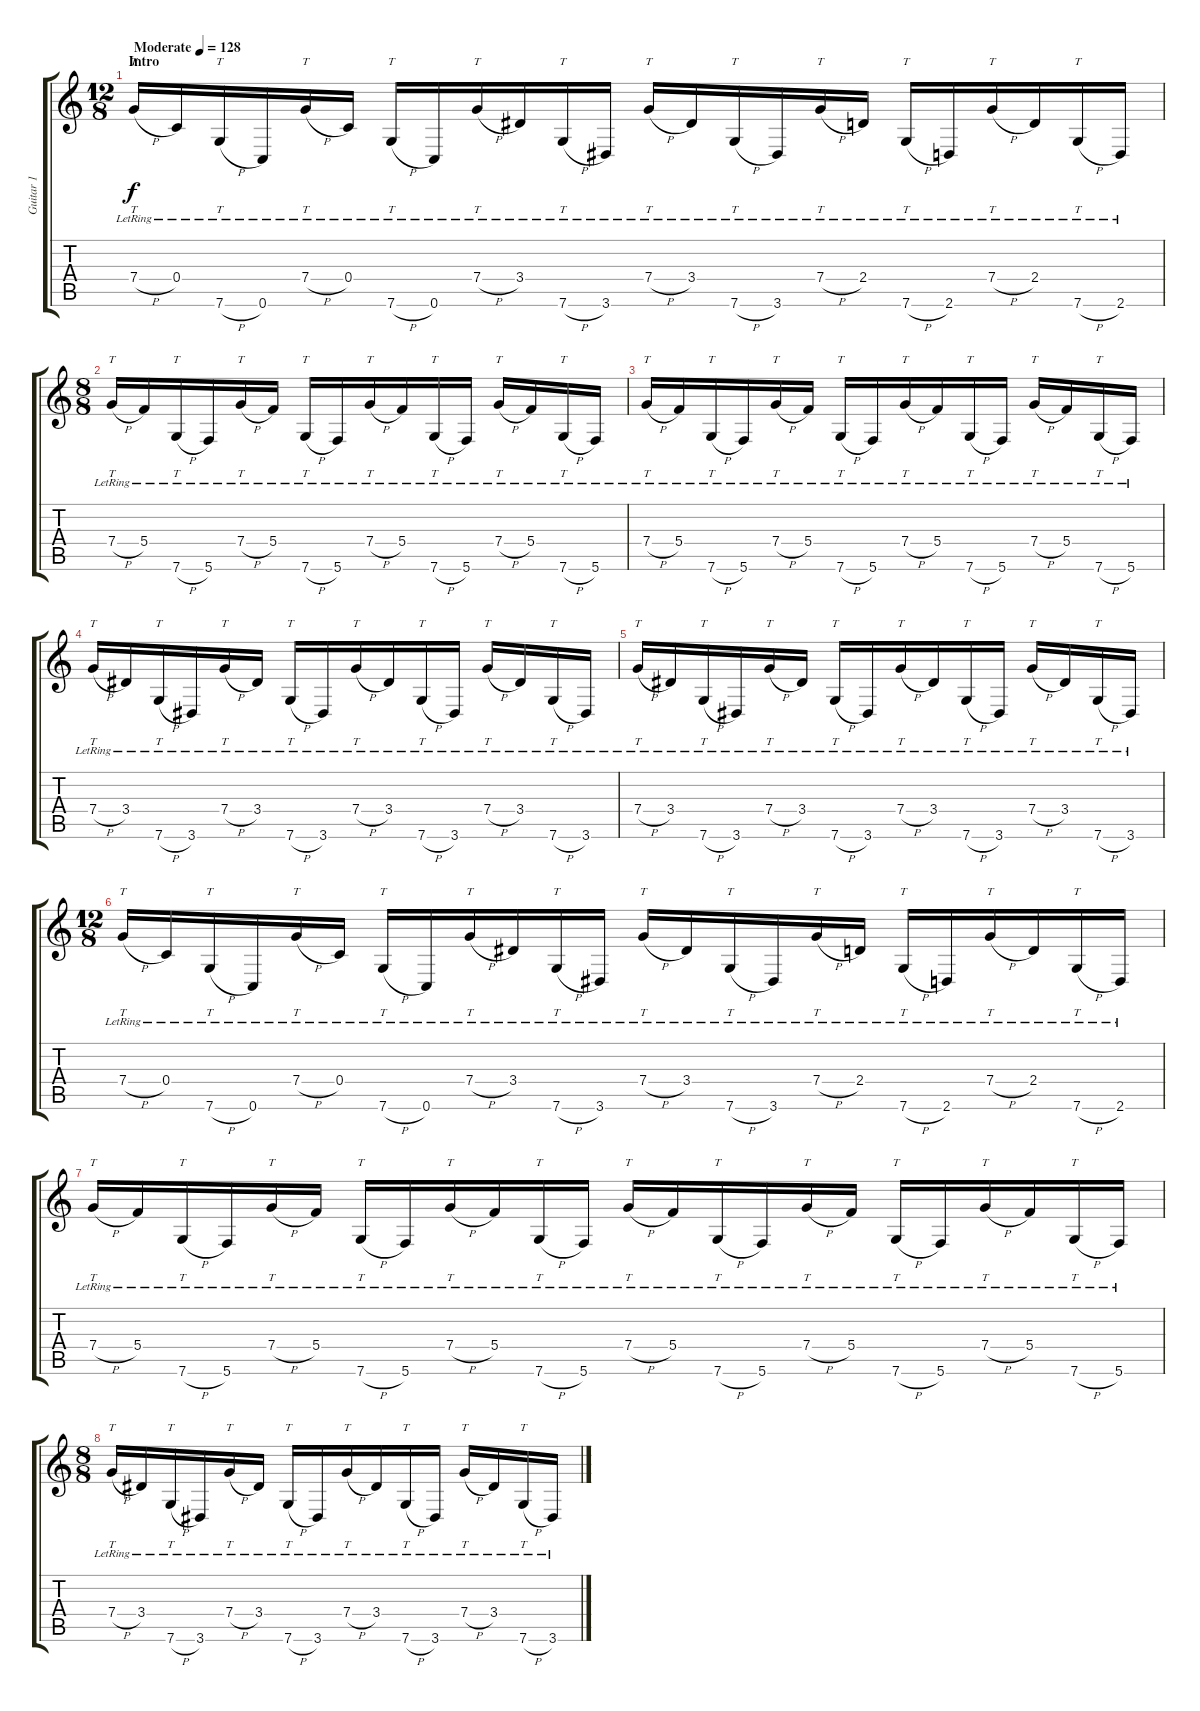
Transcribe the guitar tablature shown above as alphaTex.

\track ("Guitar 1" "Guitar 1") {instrument electricguitarjazz}
\staff {score tabs}
\tuning (D4 A3 F3 C3 G2 C2) {hide}
\ts (12 8)
\section ("" "Intro")
\tempo (128 "Moderate")
\clef g2
\ks c
7.4{h lr}.16{tt dy f instrument electricguitarjazz} 0.4{lr}.16 7.6{h lr}.16{tt} 0.6{lr}.16 7.4{h lr}.16{tt} 0.4{lr}.16 7.6{h lr}.16{tt} 0.6{lr}.16 7.4{h lr}.16{tt} 3.4{lr}.16 7.6{h lr}.16{tt} 3.6{lr}.16 7.4{h lr}.16{tt} 3.4{lr}.16 7.6{h lr}.16{tt} 3.6{lr}.16 7.4{h lr}.16{tt} 2.4{lr}.16 7.6{h lr}.16{tt} 2.6{lr}.16 7.4{h lr}.16{tt} 2.4{lr}.16 7.6{h lr}.16{tt} 2.6{lr}.16 |
\ts (8 8)
7.4{h lr}.16{tt} 5.4{lr}.16 7.6{h lr}.16{tt} 5.6{lr}.16 7.4{h lr}.16{tt} 5.4{lr}.16 7.6{h lr}.16{tt} 5.6{lr}.16 7.4{h lr}.16{tt} 5.4{lr}.16 7.6{h lr}.16{tt} 5.6{lr}.16 7.4{h lr}.16{tt} 5.4{lr}.16 7.6{h lr}.16{tt} 5.6{lr}.16 |
7.4{h lr}.16{tt} 5.4{lr}.16 7.6{h lr}.16{tt} 5.6{lr}.16 7.4{h lr}.16{tt} 5.4{lr}.16 7.6{h lr}.16{tt} 5.6{lr}.16 7.4{h lr}.16{tt} 5.4{lr}.16 7.6{h lr}.16{tt} 5.6{lr}.16 7.4{h lr}.16{tt} 5.4{lr}.16 7.6{h lr}.16{tt} 5.6{lr}.16 |
7.4{h lr}.16{tt} 3.4{lr}.16 7.6{h lr}.16{tt} 3.6{lr}.16 7.4{h lr}.16{tt} 3.4{lr}.16 7.6{h lr}.16{tt} 3.6{lr}.16 7.4{h lr}.16{tt} 3.4{lr}.16 7.6{h lr}.16{tt} 3.6{lr}.16 7.4{h lr}.16{tt} 3.4{lr}.16 7.6{h lr}.16{tt} 3.6{lr}.16 |
7.4{h lr}.16{tt} 3.4{lr}.16 7.6{h lr}.16{tt} 3.6{lr}.16 7.4{h lr}.16{tt} 3.4{lr}.16 7.6{h lr}.16{tt} 3.6{lr}.16 7.4{h lr}.16{tt} 3.4{lr}.16 7.6{h lr}.16{tt} 3.6{lr}.16 7.4{h lr}.16{tt} 3.4{lr}.16 7.6{h lr}.16{tt} 3.6{lr}.16 |
\ts (12 8)
7.4{h lr}.16{tt} 0.4{lr}.16 7.6{h lr}.16{tt} 0.6{lr}.16 7.4{h lr}.16{tt} 0.4{lr}.16 7.6{h lr}.16{tt} 0.6{lr}.16 7.4{h lr}.16{tt} 3.4{lr}.16 7.6{h lr}.16{tt} 3.6{lr}.16 7.4{h lr}.16{tt} 3.4{lr}.16 7.6{h lr}.16{tt} 3.6{lr}.16 7.4{h lr}.16{tt} 2.4{lr}.16 7.6{h lr}.16{tt} 2.6{lr}.16 7.4{h lr}.16{tt} 2.4{lr}.16 7.6{h lr}.16{tt} 2.6{lr}.16 |
7.4{h lr}.16{tt} 5.4{lr}.16 7.6{h lr}.16{tt} 5.6{lr}.16 7.4{h lr}.16{tt} 5.4{lr}.16 7.6{h lr}.16{tt} 5.6{lr}.16 7.4{h lr}.16{tt} 5.4{lr}.16 7.6{h lr}.16{tt} 5.6{lr}.16 7.4{h lr}.16{tt} 5.4{lr}.16 7.6{h lr}.16{tt} 5.6{lr}.16 7.4{h lr}.16{tt} 5.4{lr}.16 7.6{h lr}.16{tt} 5.6{lr}.16 7.4{h lr}.16{tt} 5.4{lr}.16 7.6{h lr}.16{tt} 5.6{lr}.16 |
\ts (8 8)
7.4{h lr}.16{tt} 3.4{lr}.16 7.6{h lr}.16{tt} 3.6{lr}.16 7.4{h lr}.16{tt} 3.4{lr}.16 7.6{h lr}.16{tt} 3.6{lr}.16 7.4{h lr}.16{tt} 3.4{lr}.16 7.6{h lr}.16{tt} 3.6{lr}.16 7.4{h lr}.16{tt} 3.4{lr}.16 7.6{h lr}.16{tt} 3.6{lr}.16
